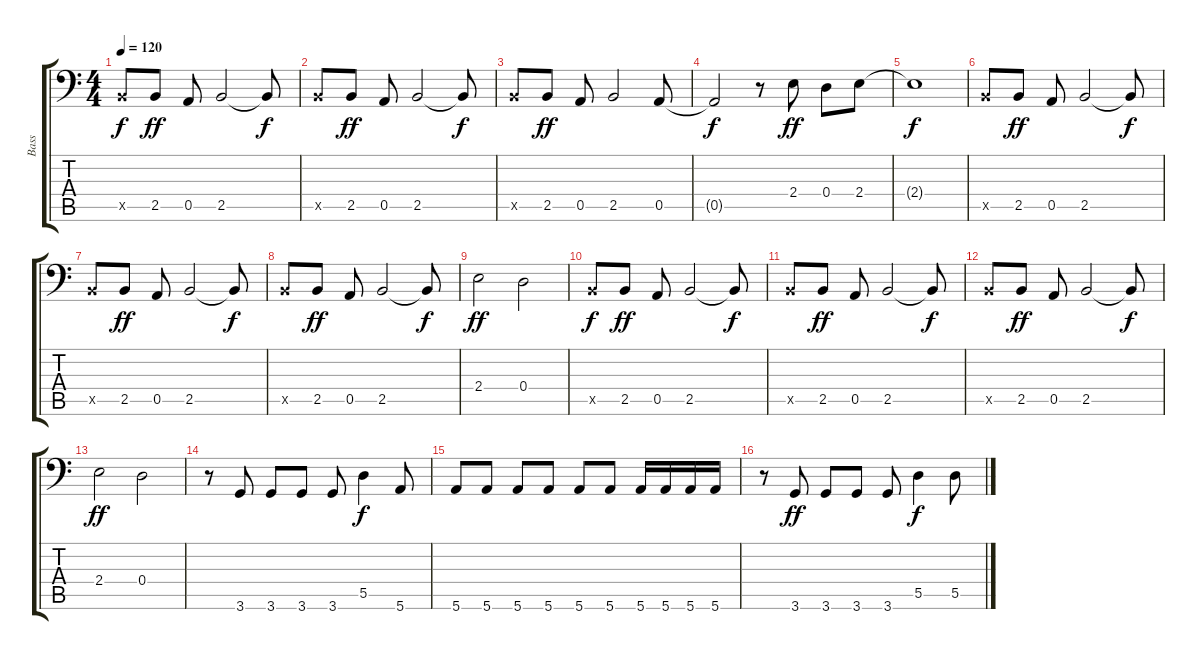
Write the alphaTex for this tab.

\track ("Bass" "Bass") {instrument electricbassfinger}
\staff {score tabs}
\tuning (E3 B2 G2 D2 A1 E1) {hide}
\ts (4 4)
\tempo 120
\clef f4
\ks c
2.5{x}.8{dy f} 2.5.8{dy ff} 0.5.8 2.5.2 2.5{t}.8{dy f} |
2.5{x}.8 2.5.8{dy ff} 0.5.8 2.5.2 2.5{t}.8{dy f} |
2.5{x}.8 2.5.8{dy ff} 0.5.8 2.5.2 0.5.8 |
0.5{t}.2{dy f} r.8 2.4.8{dy ff} 0.4.8 2.4.8 |
2.4{t}.1{dy f} |
2.5{x}.8 2.5.8{dy ff} 0.5.8 2.5.2 2.5{t}.8{dy f} |
2.5{x}.8 2.5.8{dy ff} 0.5.8 2.5.2 2.5{t}.8{dy f} |
2.5{x}.8 2.5.8{dy ff} 0.5.8 2.5.2 2.5{t}.8{dy f} |
2.4.2{dy ff} 0.4.2 |
2.5{x}.8{dy f} 2.5.8{dy ff} 0.5.8 2.5.2 2.5{t}.8{dy f} |
2.5{x}.8 2.5.8{dy ff} 0.5.8 2.5.2 2.5{t}.8{dy f} |
2.5{x}.8 2.5.8{dy ff} 0.5.8 2.5.2 2.5{t}.8{dy f} |
2.4.2{dy ff} 0.4.2 |
r.8 3.6.8 3.6.8 3.6.8 3.6.8 5.5.4{dy f} 5.6.8 |
5.6.8 5.6.8 5.6.8 5.6.8 5.6.8 5.6.8 5.6.16 5.6.16 5.6.16 5.6.16 |
r.8 3.6.8{dy ff} 3.6.8 3.6.8 3.6.8 5.5.4{dy f} 5.5.8
